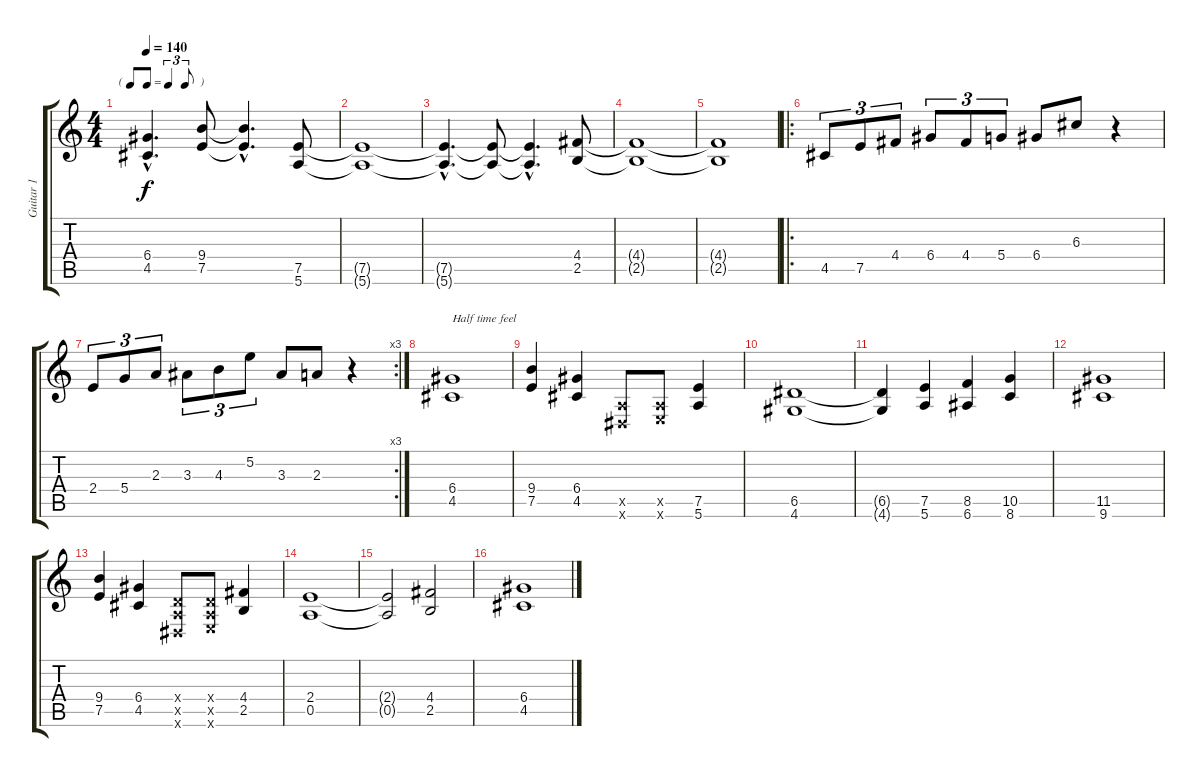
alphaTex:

\track ("Guitar 1" "Guitar 1") {instrument overdrivenguitar}
\staff {score tabs}
\tuning (E4 B3 G3 D3 A2 E2) {hide}
\ts (4 4)
\tf triplet8th
\tempo 140
\clef g2
\ks c
(6.4{hac t} 4.5{hac t}).4{d dy f} (9.4 7.5).8 (9.4{hac t} 7.5{hac t}).4{d} (7.5 5.6).8 |
(7.5{t} 5.6{t}).1 |
(7.5{hac t} 5.6{hac t}).4{d} (7.5{t} 5.6{t}).8 (7.5{hac t} 5.6{hac t}).4{d} (4.4 2.5).8 |
(4.4{t} 2.5{t}).1 |
(4.4{t} 2.5{t}).1 |
\ro
4.5.8{tu (3 2)} 7.5.8{tu (3 2)} 4.4.8{tu (3 2)} 6.4.8{tu (3 2)} 4.4.8{tu (3 2)} 5.4.8{tu (3 2)} 6.4.8 6.3.8 r.4 |
\rc 3
2.4.8{tu (3 2)} 5.4.8{tu (3 2)} 2.3.8{tu (3 2)} 3.3.8{tu (3 2)} 4.3.8{tu (3 2)} 5.2.8{tu (3 2)} 3.3.8 2.3.8 r.4 |
(6.4 4.5).1{txt "Half time feel"} |
(9.4 7.5).4 (6.4 4.5).4 (0.5{x} -1.6{x}).8 (0.5{x} 0.6{x}).8 (7.5 5.6).4 |
(6.5 4.6).1 |
(6.5{t} 4.6{t}).4 (7.5 5.6).4 (8.5 6.6).4 (10.5 8.6).4 |
(11.5 9.6).1 |
(9.4 7.5).4 (6.4 4.5).4 (0.4{x} 0.5{x} -1.6{x}).8 (0.4{x} 0.5{x} 0.6{x}).8 (4.4 2.5).4 |
(2.4 0.5).1 |
(2.4{t} 0.5{t}).2 (4.4 2.5).2 |
(6.4 4.5).1
